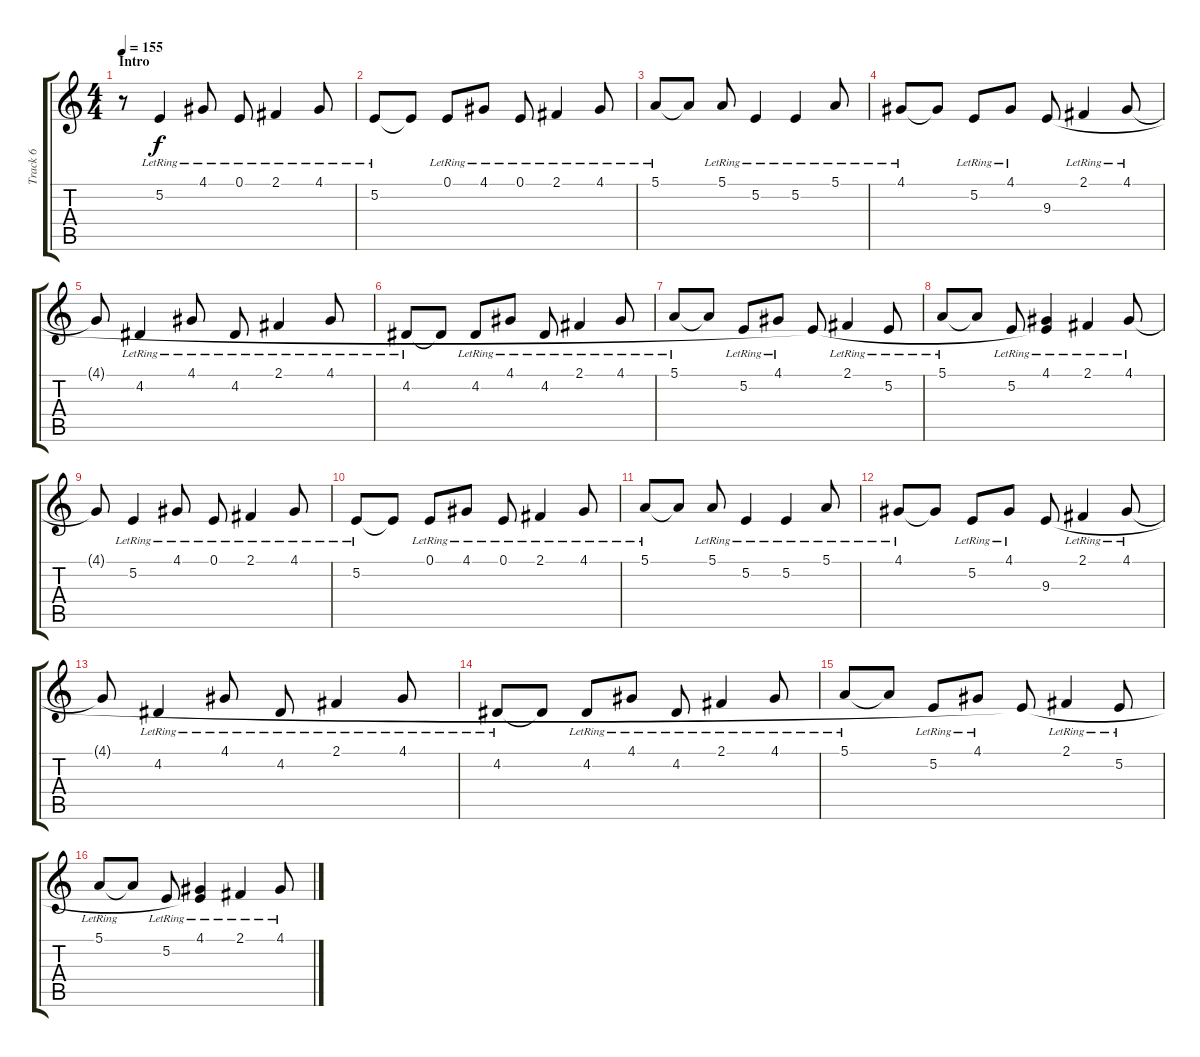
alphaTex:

\track ("Track 6" "Track 6") {instrument electricpiano1}
\staff {score tabs}
\tuning (E4 B3 G3 D3 A2 E2) {hide}
\ts (4 4)
\section ("" "Intro")
\tempo 155
\clef g2
\ks c
r.8{dy f instrument electricpiano1} 5.2{lr}.4 4.1{lr}.8 0.1{lr}.8 2.1{lr}.4 4.1{lr}.8 |
5.2{lr}.8 5.2{t}.8 0.1{lr}.8 4.1{lr}.8 0.1{lr}.8 2.1{lr}.4 4.1{lr}.8 |
5.1{lr}.8 5.1{t}.8 5.1{lr}.8 5.2{lr}.4 5.2{lr}.4 5.1{lr}.8 |
4.1{lr}.8 4.1{t}.8 5.2{lr}.8 4.1{lr}.8 9.3.8 2.1{lr}.4 4.1{lr}.8 |
4.1{t}.8 4.2{lr}.4 4.1{lr}.8 4.2{lr}.8 2.1{lr}.4 4.1{lr}.8 |
4.2{lr}.8 4.2{t}.8 4.2{lr}.8 4.1{lr}.8 4.2{lr}.8 2.1{lr}.4 4.1{lr}.8 |
5.1{lr}.8 5.1{t}.8 5.2{lr}.8 4.1{lr}.8 9.3{t}.8 2.1{lr}.4 5.2{lr}.8 |
5.1{lr}.8 5.1{t}.8 5.2{lr}.8 (4.1{lr} 9.3{t}).4 2.1{lr}.4 4.1{lr}.8 |
4.1{t}.8 5.2{lr}.4 4.1{lr}.8 0.1{lr}.8 2.1{lr}.4 4.1{lr}.8 |
5.2{lr}.8 5.2{t}.8 0.1{lr}.8 4.1{lr}.8 0.1{lr}.8 2.1{lr}.4 4.1{lr}.8 |
5.1{lr}.8 5.1{t}.8 5.1{lr}.8 5.2{lr}.4 5.2{lr}.4 5.1{lr}.8 |
4.1{lr}.8 4.1{t}.8 5.2{lr}.8 4.1{lr}.8 9.3.8 2.1{lr}.4 4.1{lr}.8 |
4.1{t}.8 4.2{lr}.4 4.1{lr}.8 4.2{lr}.8 2.1{lr}.4 4.1{lr}.8 |
4.2{lr}.8 4.2{t}.8 4.2{lr}.8 4.1{lr}.8 4.2{lr}.8 2.1{lr}.4 4.1{lr}.8 |
5.1{lr}.8 5.1{t}.8 5.2{lr}.8 4.1{lr}.8 9.3{t}.8 2.1{lr}.4 5.2{lr}.8 |
5.1{lr}.8 5.1{t}.8 5.2{lr}.8 (4.1{lr} 9.3{t}).4 2.1{lr}.4 4.1{lr}.8
